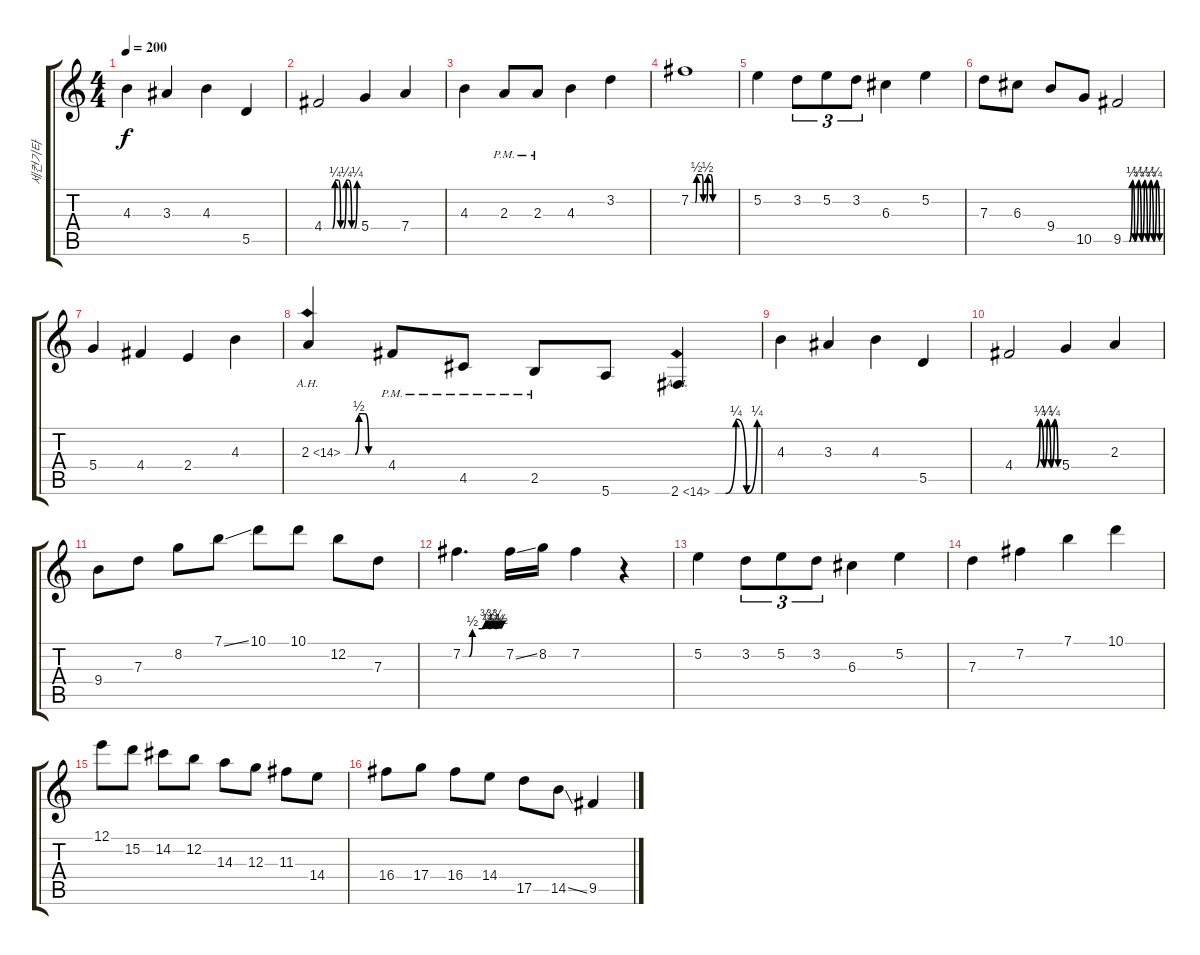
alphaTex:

\track ("세컨기타" "세컨기타") {instrument distortionguitar}
\staff {score tabs}
\tuning (E4 B3 G3 D3 A2 E2) {hide}
\ts (4 4)
\tempo 200
\clef g2
\ks c
4.3.4{dy f} 3.3.4 4.3.4 5.5.4 |
4.4{be (custom 0 0 15 0 20 1 26 1 30 0 35 0 40 1 45 1 50 0 55 0 60 1)}.2 5.4.4 7.4.4 |
4.3.4 2.3{pm}.8 2.3{pm}.8 4.3.4 3.2.4 |
7.2{be (custom 0 0 6 0 8 2 15 2 17 0 21 0 23 2 27 2 30 0 35 0 45 0 60 0)}.1 |
5.2.4 3.2.8{tu (3 2)} 5.2.8{tu (3 2)} 3.2.8{tu (3 2)} 6.3.4 5.2.4 |
7.3.8 6.3.8 9.4.8 10.5.8 9.5{be (custom 0 0 10 0 15 1 19 0 25 1 30 0 35 1 40 0 45 1 50 0 55 1 60 0)}.2 |
5.4.4 4.4.4 2.4.4 4.3.4 |
2.3{be (custom 0 0 15 0 21 2 30 2 36 0 60 0) ah 12}.4 4.4{pm}.8 4.5{pm}.8 2.5{pm}.8 5.6.8 2.6{be (custom 0 0 15 0 30 1 45 0 60 1) ah 12}.4 |
4.3.4 3.3.4 4.3.4 5.5.4 |
4.4{be (custom 0 0 30 0 35 1 40 0 45 1 50 0 55 1 60 0)}.2 5.4.4 2.3.4 |
9.4.8 7.3.8 8.2.8 7.1{ss}.8 10.1.8 10.1.8 12.2.8 7.3.8 |
7.2{be (custom 0 0 10 0 15 2 30 2 35 3 40 2 45 3 50 2 54 3 60 2)}.4{d} 7.2{ss}.16 8.2.16 7.2.4 r.4 |
5.2.4 3.2.8{tu (3 2)} 5.2.8{tu (3 2)} 3.2.8{tu (3 2)} 6.3.4 5.2.4 |
7.3.4 7.2.4 7.1.4 10.1.4 |
12.1.8 15.2.8 14.2.8 12.2.8 14.3.8 12.3.8 11.3.8 14.4.8 |
16.4.8 17.4.8 16.4.8 14.4.8 17.5.8 14.5{ss}.8 9.5.4
